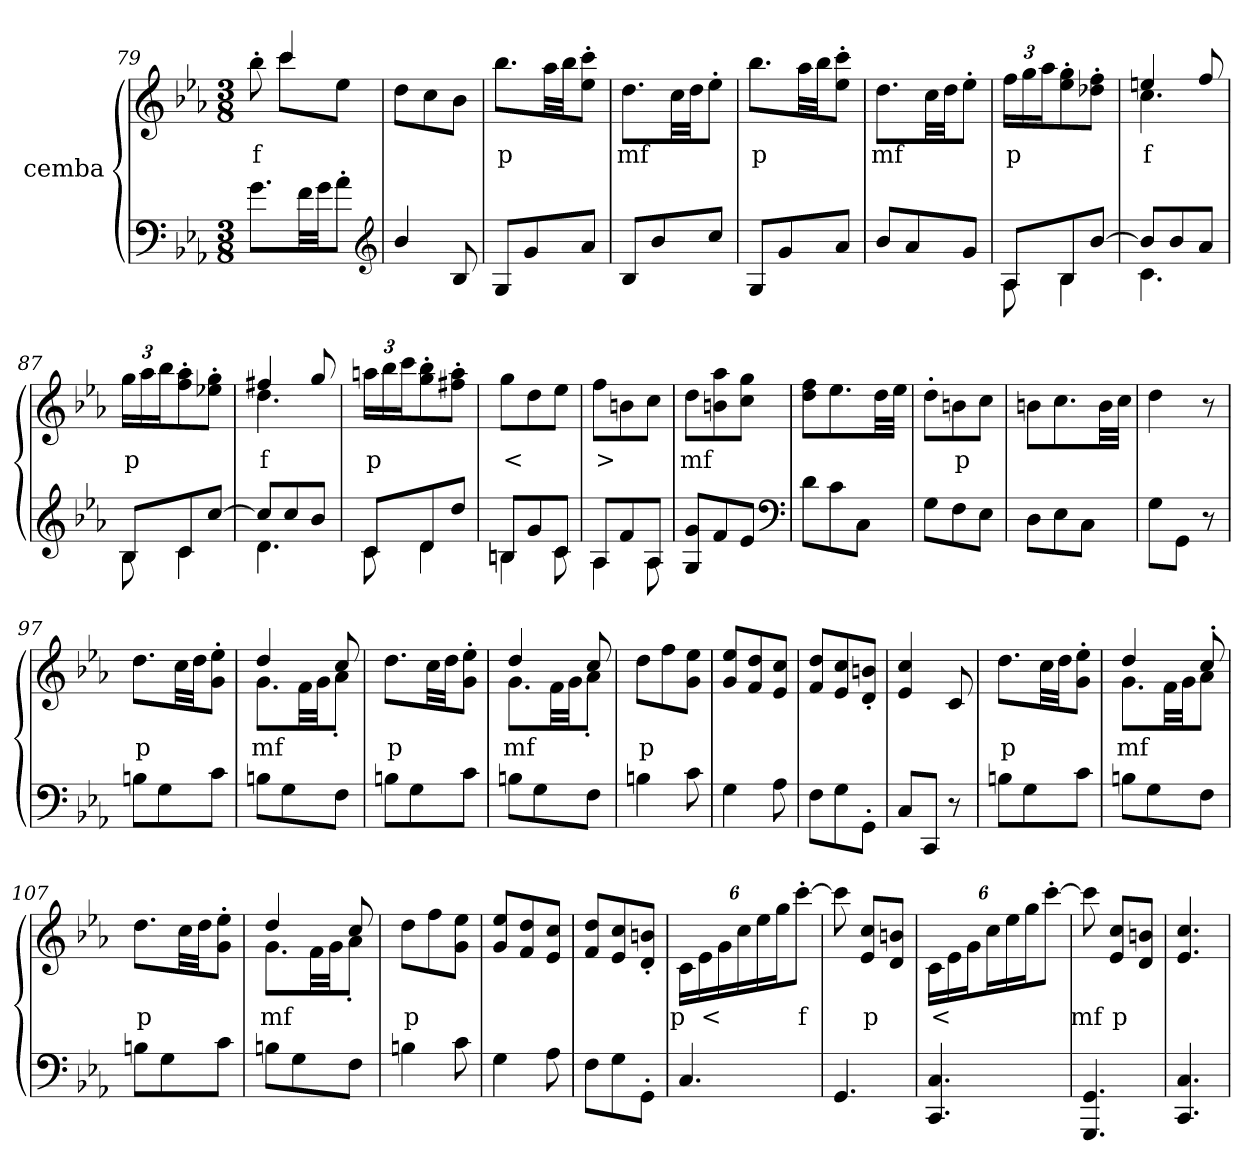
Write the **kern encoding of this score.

**kern	**kern	**text
*part2	*part1	*part1
*staff2	*staff1	*staff1
*I"cemba	*I"cemba	*
*clefF4	*clefG2	*
*k[b-e-a-]	*k[b-e-a-]	*
*M3/8	*M3/8	*
=79	=79	=79
*	*^	*
8.g\L	8bb-'>\	8ryy	f
.	4ccc/	8ccc\L	.
32f\LL	.	.	.
32g\JJ	.	.	.
8a-'>\J	.	8ee-\J	.
*	*v	*v	*
*clefG2	*	*
=80	=80	=80
4b-/	8dd\L	.
.	8cc\	.
8B-/	8b-\J	.
=81	=81	=81
8G/L	8.bb-\L	p
8g/	.	.
.	32aa-\LL	.
.	32bb-\JJ	.
8a-/J	8ee-\'> 8ccc\'>J	.
=82	=82	=82
8B-/L	8.dd\L	mf
8b-/	.	.
.	32cc\LL	.
.	32dd\JJ	.
8cc/J	8ee-'>\J	.
=83	=83	=83
8G/L	8.bb-\L	p
8g/	.	.
.	32aa-\LL	.
.	32bb-\JJ	.
8a-/J	8ee-\'> 8ccc\'>J	.
=84	=84	=84
8b-/L	8.dd\L	mf
8a-/	.	.
.	32cc\LL	.
.	32dd\JJ	.
8g/J	8ee-'>\J	.
=85	=85	=85
*^	*	*
8A-/L	8A-\	24ff\LL	p
.	.	24gg\	.
.	.	24aa-\J	.
8B-/	4B-\	8ee-\'> 8gg\'>	.
[8b-/J	.	8dd-X\'> 8ff\'>J	.
=86	=86	=86	=86
*	*	*^	*
8b-/L]	4.c\	4een/	4.cc\	f
8b-/	.	.	.	.
8a-/J	.	8ff/	.	.
*	*	*v	*v	*
=87	=87	=87	=87
8B-/L	8B-\	24gg\LL	p
.	.	24aa-\	.
.	.	24bb-\J	.
8c/	4c\	8ff\'> 8aa-\'>	.
[8cc/J	.	8ee-X\'> 8gg\'>J	.
=88	=88	=88	=88
*	*	*^	*
8cc/L]	4.d\	4ff#X/	4.dd\	f
8cc/	.	.	.	.
8b-/J	.	8gg/	.	.
*	*	*v	*v	*
=89	=89	=89	=89
8c/L	8c\	24aan\LL	p
.	.	24bb-\	.
.	.	24ccc\J	.
8d/	4d\	8gg\'> 8bb-\'>	.
8dd/J	.	8ff#X\'> 8aa\'>J	.
=90	=90	=90	=90
8Bn/L	4Bn\	8gg\L	<
8g/	.	8dd\	.
8c/J	8c\	8ee-\J	.
=91	=91	=91	=91
8A-/L	4A-\	8ff\L	>
8f/	.	8bn\	.
8A-/J	8A-\	8cc\J	.
*v	*v	*	*
=92	=92	=92
8G/ 8g/L	8dd\L	mf
8f/	8bn\ 8aa-\	.
8e-/J	8cc\ 8gg\J	.
*clefF4	*	*
=93	=93	=93
8d\L	8dd\ 8ff\L	.
8c\	8.ee-\	.
8C\J	.	.
.	32dd\LL	.
.	32ee-\JJJ	.
=94	=94	=94
8G\L	8dd'>\L	.
8F\	8bn\	p
8E-\J	8cc\J	.
=95	=95	=95
8D\L	8bn\L	.
8E-\	8.cc\	.
8C\J	.	.
.	32b\LL	.
.	32cc\JJJ	.
=96	=96	=96
8G\L	4dd\	.
8GG\J	.	.
8r	8r	.
=97	=97	=97
8Bn\L	8.dd\L	p
8G\	.	.
.	32cc\LL	.
.	32dd\JJ	.
8c\J	8g\'> 8ee-\'>J	.
=98	=98	=98
*	*^	*
8Bn\L	4dd/	8.g\L	mf
8G\	.	.	.
.	.	32f\LL	.
.	.	32g\JJ	.
8F\J	8cc/	8a-'>\J	.
*	*v	*v	*
=99	=99	=99
8Bn\L	8.dd\L	p
8G\	.	.
.	32cc\LL	.
.	32dd\JJ	.
8c\J	8g\'> 8ee-\'>J	.
=100	=100	=100
*	*^	*
8Bn\L	4dd/	8.g\L	mf
8G\	.	.	.
.	.	32f\LL	.
.	.	32g\JJ	.
8F\J	8cc/	8a-'>\J	.
*	*v	*v	*
=101	=101	=101
4Bn\	8dd\L	p
.	8ff\	.
8c\	8g\ 8ee-\J	.
=102	=102	=102
4G\	8g/ 8ee-/L	.
.	8f/ 8dd/	.
8A-\	8e-/ 8cc/J	.
=103	=103	=103
8F\L	8f/ 8dd/L	.
8G\	8e-/ 8cc/	.
8GG'>\J	8d/'> 8bn/'>J	.
=104	=104	=104
8C/L	4e-/ 4cc/	.
8CC/J	.	.
8r	8c/	.
=105	=105	=105
8Bn\L	8.dd\L	p
8G\	.	.
.	32cc\LL	.
.	32dd\JJ	.
8c\J	8g\'> 8ee-\'>J	.
=106	=106	=106
*	*^	*
8Bn\L	4dd/	8.g\L	mf
8G\	.	.	.
.	.	32f\LL	.
.	.	32g\JJ	.
8F\J	8cc'>/	8a-\J	.
*	*v	*v	*
=107	=107	=107
8Bn\L	8.dd\L	p
8G\	.	.
.	32cc\LL	.
.	32dd\JJ	.
8c\J	8g\'> 8ee-\'>J	.
=108	=108	=108
*	*^	*
8Bn\L	4dd/	8.g\L	mf
8G\	.	.	.
.	.	32f\LL	.
.	.	32g\JJ	.
8F\J	8cc/	8a-'>\J	.
*	*v	*v	*
=109	=109	=109
4Bn\	8dd\L	p
.	8ff\	.
8c\	8g\ 8ee-\J	.
=110	=110	=110
4G\	8g/ 8ee-/L	.
.	8f/ 8dd/	.
8A-\	8e-/ 8cc/J	.
=111	=111	=111
8F\L	8f/ 8dd/L	.
8G\	8e-/ 8cc/	.
8GG'>\J	8d/'> 8bn/'>J	.
=112	=112	=112
4.C/	24c\LL	p
.	24e-\	<
.	24g\	.
.	24cc\	.
.	24ee-\	.
.	24gg\J	.
.	[8ccc'>\J	f
=113	=113	=113
4.GG/	8ccc\]	.
.	8e-/ 8cc/L	p
.	8d/ 8bn/J	.
=114	=114	=114
4.CC/ 4.C/	24c\LL	<
.	24e-\	.
.	24g\J	.
.	24cc\L	.
.	24ee-\	.
.	24gg\J	.
.	[8ccc'>\J	.
=115	=115	=115
4.GGG/ 4.GG/	8ccc\]	mf
.	8e-/ 8cc/L	p
.	8d/ 8bn/J	.
=116	=116	=116
4.CC/ 4.C/	4.e-/ 4.cc/	.
=	=	=
*-	*-	*-
